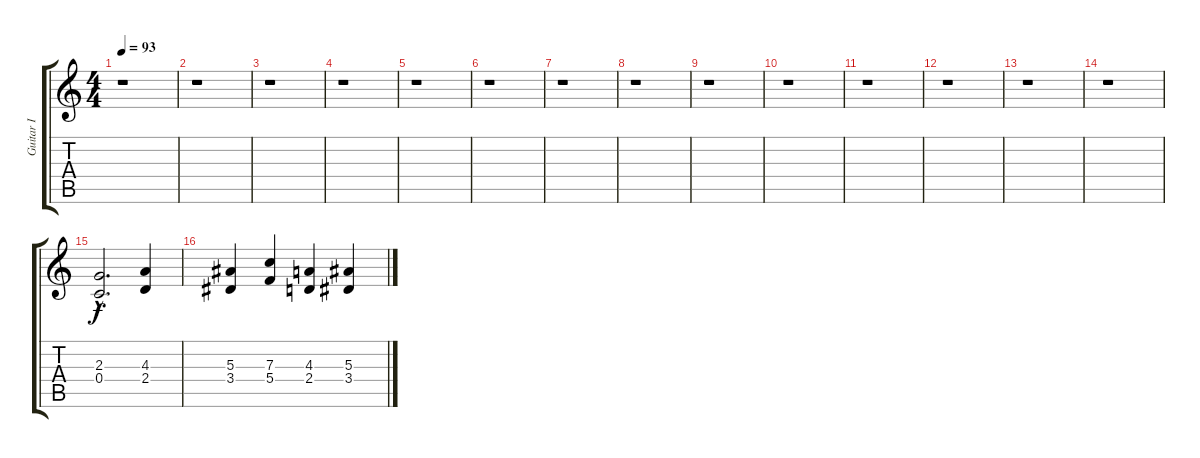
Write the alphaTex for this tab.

\track ("Guitar I" "Guitar I") {instrument distortionguitar}
\staff {score tabs}
\tuning (D4 A3 F3 C3 G2 D2) {hide}
\ts (4 4)
\tempo 93
\clef g2
\ks c
r.1{dy f} |
r.1 |
r.1 |
r.1 |
r.1 |
r.1 |
r.1 |
r.1 |
r.1 |
r.1 |
r.1 |
r.1 |
r.1 |
r.1 |
(2.3{hac} 0.4{hac}).2{d} (4.3 2.4).4 |
(5.3 3.4).4 (7.3 5.4).4 (4.3 2.4).4 (5.3 3.4).4
